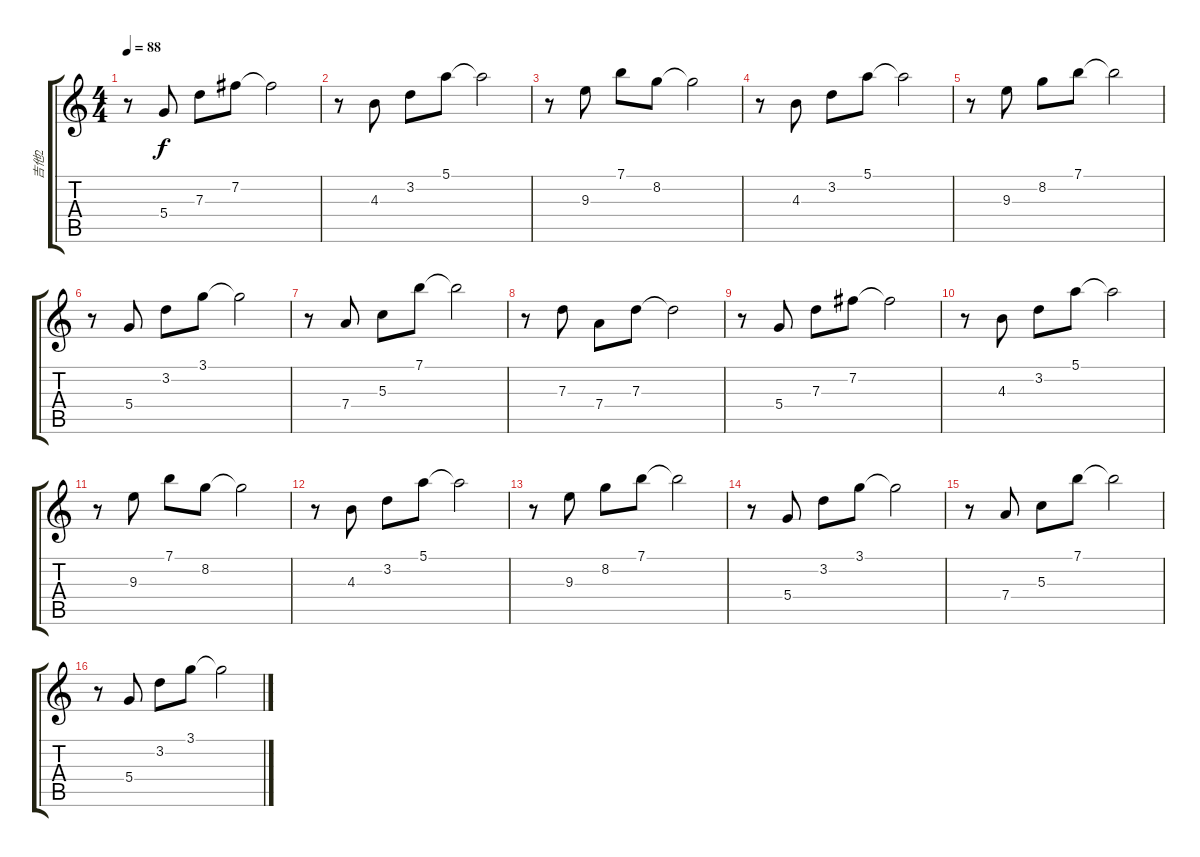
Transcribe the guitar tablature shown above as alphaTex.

\track ("吉他2" "吉他2") {instrument acousticguitarnylon}
\staff {score tabs}
\tuning (E4 B3 G3 D3 A2 E2) {hide}
\ts (4 4)
\tempo 88
\clef g2
\ks c
r.8{dy f instrument acousticguitarnylon} 5.4.8 7.3.8 7.2.8 7.2{t}.2 |
r.8 4.3.8 3.2.8 5.1.8 5.1{t}.2 |
r.8 9.3.8 7.1.8 8.2.8 8.2{t}.2 |
r.8 4.3.8 3.2.8 5.1.8 5.1{t}.2 |
r.8 9.3.8 8.2.8 7.1.8 7.1{t}.2 |
r.8 5.4.8 3.2.8 3.1.8 3.1{t}.2 |
r.8 7.4.8 5.3.8 7.1.8 7.1{t}.2 |
r.8 7.3.8 7.4.8 7.3.8 7.3{t}.2 |
r.8 5.4.8 7.3.8 7.2.8 7.2{t}.2 |
r.8 4.3.8 3.2.8 5.1.8 5.1{t}.2 |
r.8 9.3.8 7.1.8 8.2.8 8.2{t}.2 |
r.8 4.3.8 3.2.8 5.1.8 5.1{t}.2 |
r.8 9.3.8 8.2.8 7.1.8 7.1{t}.2 |
r.8 5.4.8 3.2.8 3.1.8 3.1{t}.2 |
r.8 7.4.8 5.3.8 7.1.8 7.1{t}.2 |
r.8 5.4.8 3.2.8 3.1.8 3.1{t}.2
